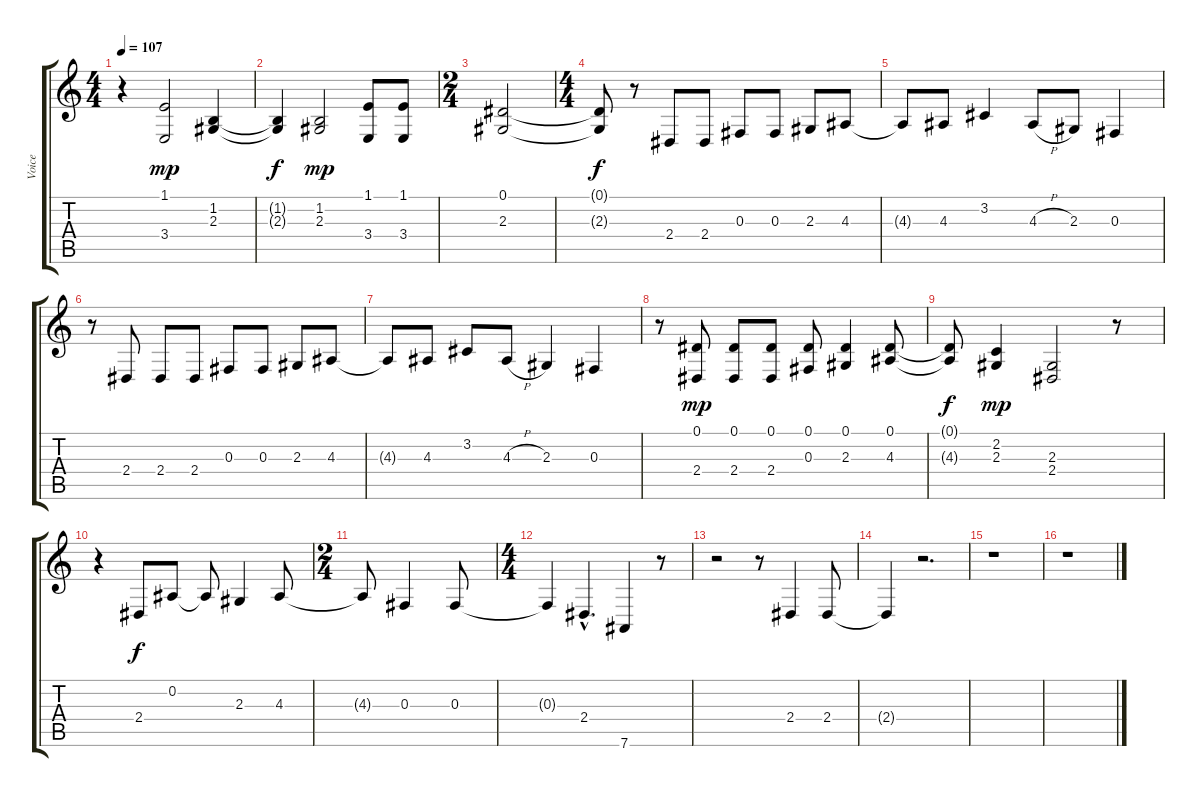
\track ("Voice" "Voice") {instrument lead6voice}
\staff {score tabs}
\tuning (Eb4 Bb3 Gb3 Db3 Ab2 Eb2) {hide}
\ts (4 4)
\tempo 107
\clef g2
\ks c
r.4{dy mp} (1.1 3.4).2 (1.2 2.3).4 |
(1.2{t} 2.3{t}).4{dy f} (1.2 2.3).2{dy mp} (1.1 3.4).8 (1.1 3.4).8 |
\ts (2 4)
(0.1 2.3).2 |
\ts (4 4)
(0.1{t} 2.3{t}).8{dy f} r.8 2.4.8 2.4.8 0.3.8 0.3.8 2.3.8 4.3.8 |
4.3{t}.8 4.3.8 3.2.4 4.3{h}.8 2.3.8 0.3.4 |
r.8 2.4.8 2.4.8 2.4.8 0.3.8 0.3.8 2.3.8 4.3.8 |
4.3{t}.8 4.3.8 3.2.8 4.3{h}.8 2.3.4 0.3.4 |
r.8 (0.1 2.4).8{dy mp} (0.1 2.4).8 (0.1 2.4).8 (0.1 0.3).8 (0.1 2.3).4 (0.1 4.3).8 |
(0.1{t} 4.3{t}).8{dy f} (2.2 2.3).4{dy mp} (2.3 2.4).2 r.8 |
r.4 2.4.8{dy f} 0.2.8 0.2{t}.8 2.3.4 4.3.8 |
\ts (2 4)
4.3{t}.8 0.3.4 0.3.8 |
\ts (4 4)
0.3{t}.4 2.4{hac}.4{d} 7.6.4 r.8 |
r.2 r.8 2.4.4 2.4.8 |
2.4{t}.4 r.2{d} |
r.1 |
r.1
